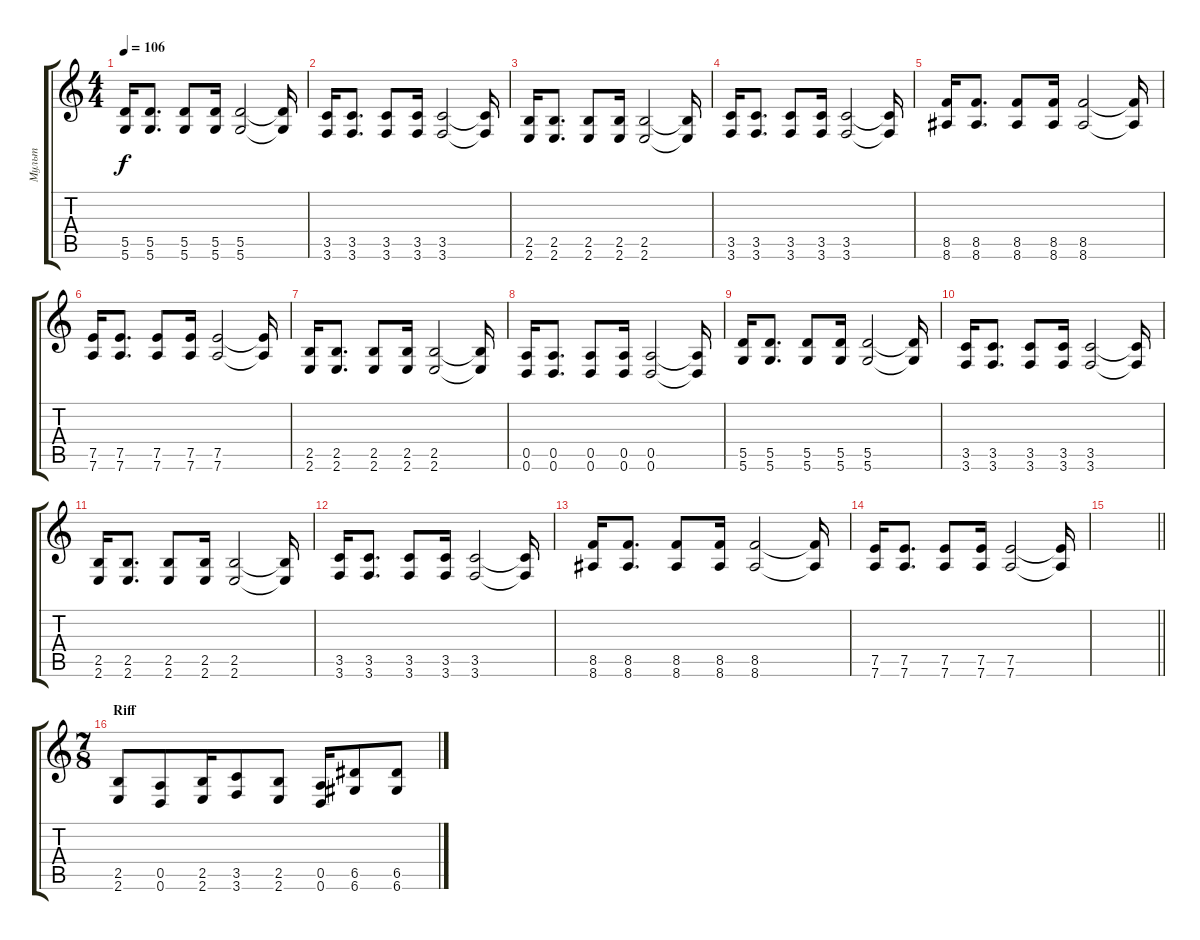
\track ("Мульт" "Мульт") {instrument distortionguitar}
\staff {score tabs}
\tuning (E4 B3 G3 D3 A2 D2) {hide}
\ts (4 4)
\tempo 106
\clef g2
\ks c
(5.5 5.6).16{dy f} (5.5 5.6).8{d} (5.5 5.6).8 (5.5 5.6).16 (5.5 5.6).2 (5.5{t} 5.6{t}).16 |
(3.5 3.6).16 (3.5 3.6).8{d} (3.5 3.6).8 (3.5 3.6).16 (3.5 3.6).2 (3.5{t} 3.6{t}).16 |
(2.5 2.6).16 (2.5 2.6).8{d} (2.5 2.6).8 (2.5 2.6).16 (2.5 2.6).2 (2.5{t} 2.6{t}).16 |
(3.5 3.6).16 (3.5 3.6).8{d} (3.5 3.6).8 (3.5 3.6).16 (3.5 3.6).2 (3.5{t} 3.6{t}).16 |
(8.5 8.6).16 (8.5 8.6).8{d} (8.5 8.6).8 (8.5 8.6).16 (8.5 8.6).2 (8.5{t} 8.6{t}).16 |
(7.5 7.6).16 (7.5 7.6).8{d} (7.5 7.6).8 (7.5 7.6).16 (7.5 7.6).2 (7.5{t} 7.6{t}).16 |
(2.5 2.6).16 (2.5 2.6).8{d} (2.5 2.6).8 (2.5 2.6).16 (2.5 2.6).2 (2.5{t} 2.6{t}).16 |
(0.5 0.6).16 (0.5 0.6).8{d} (0.5 0.6).8 (0.5 0.6).16 (0.5 0.6).2 (0.5{t} 0.6{t}).16 |
(5.5 5.6).16 (5.5 5.6).8{d} (5.5 5.6).8 (5.5 5.6).16 (5.5 5.6).2 (5.5{t} 5.6{t}).16 |
(3.5 3.6).16 (3.5 3.6).8{d} (3.5 3.6).8 (3.5 3.6).16 (3.5 3.6).2 (3.5{t} 3.6{t}).16 |
(2.5 2.6).16 (2.5 2.6).8{d} (2.5 2.6).8 (2.5 2.6).16 (2.5 2.6).2 (2.5{t} 2.6{t}).16 |
(3.5 3.6).16 (3.5 3.6).8{d} (3.5 3.6).8 (3.5 3.6).16 (3.5 3.6).2 (3.5{t} 3.6{t}).16 |
(8.5 8.6).16 (8.5 8.6).8{d} (8.5 8.6).8 (8.5 8.6).16 (8.5 8.6).2 (8.5{t} 8.6{t}).16 |
(7.5 7.6).16 (7.5 7.6).8{d} (7.5 7.6).8 (7.5 7.6).16 (7.5 7.6).2 (7.5{t} 7.6{t}).16 |
\barLineRight lightlight
|
\ts (7 8)
\section ("" "Riff")
(2.5 2.6).8 (0.5 0.6).8 (2.5 2.6).16 (3.5 3.6).8 (2.5 2.6).8 (0.5 0.6).16 (6.5 6.6).8 (6.5 6.6).8
